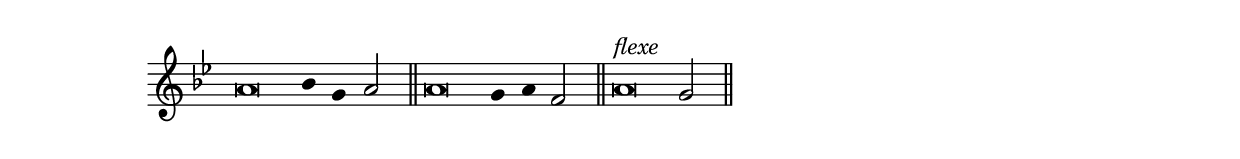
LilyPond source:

% DO NOT EDIT this file manually; it is automatically
% generated from Documentation/snippets/new
% Make any changes in Documentation/snippets/new/
% and then run scripts/auxiliar/makelsr.py
%
% This file is in the public domain.
%% Note: this file works from version 2.17.6
\version "2.17.6"

\header {
  lsrtags = "rhythms, vocal-music, ancient-notation, contexts-and-engravers, specific-notation"

  texidoc = "
This form of notation is used for the chant of the Psalms, where verses
aren't always the same length.

"
  doctitle = "Chant or psalms notation"
} % begin verbatim


stemOn = {
  \revert Staff.Stem.transparent
  \revert Staff.Flag.transparent
}

stemOff = {
  \override Staff.Stem.transparent = ##t
  \override Staff.Flag.transparent = ##t
}

\score {
  \new Staff \with { \remove "Time_signature_engraver" }
  {
    \key g \minor
    \cadenzaOn
    \stemOff a'\breve bes'4 g'4
    \stemOn a'2 \bar "||"
    \stemOff a'\breve g'4 a'4
    \stemOn f'2 \bar "||"
    \stemOff a'\breve^\markup { \italic flexe }
    \stemOn g'2 \bar "||"
  }
}
